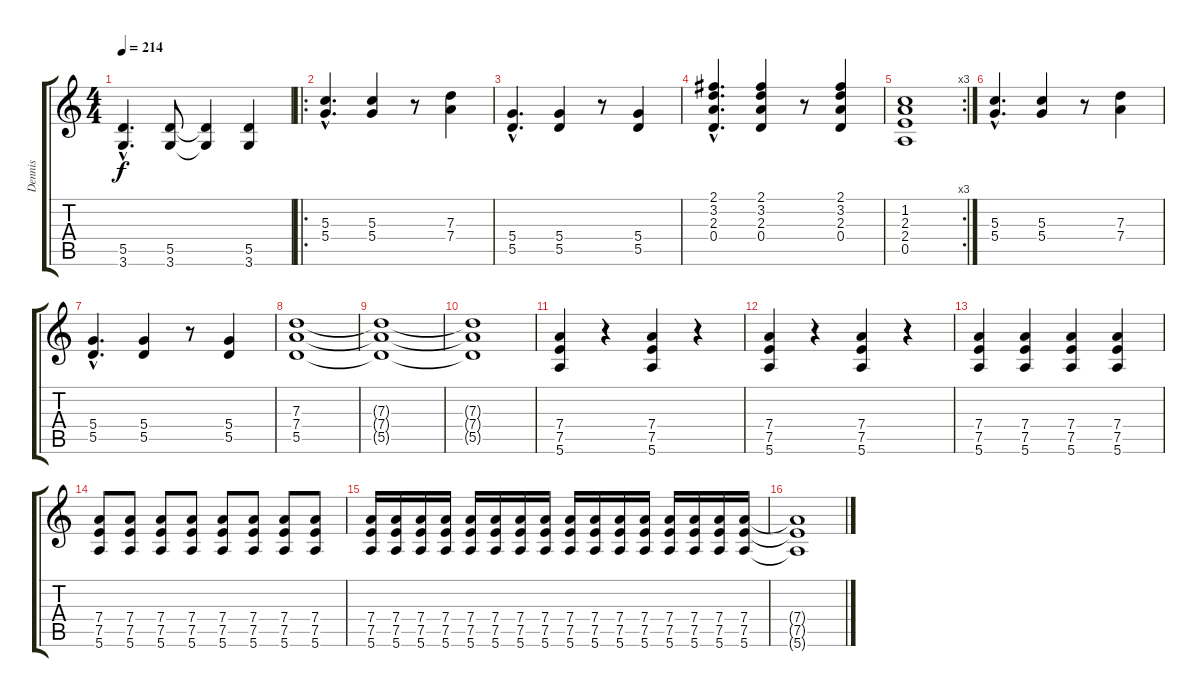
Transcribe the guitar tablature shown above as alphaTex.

\track ("Dennis" "Dennis") {instrument distortionguitar}
\staff {score tabs}
\tuning (E4 B3 G3 D3 A2 E2) {hide}
\ts (4 4)
\tempo 214
\clef g2
\ks c
(5.5{hac} 3.6{hac}).4{d dy f} (5.5 3.6).8 (5.5{t} 3.6{t}).4 (5.5 3.6).4 |
\ro
(5.3{hac} 5.4{hac}).4{d} (5.3 5.4).4 r.8 (7.3 7.4).4 |
(5.4{hac} 5.5{hac}).4{d} (5.4 5.5).4 r.8 (5.4 5.5).4 |
(2.1{hac} 3.2{hac} 2.3{hac} 0.4{hac}).4{d} (2.1 3.2 2.3 0.4).4 r.8 (2.1 3.2 2.3 0.4).4 |
\rc 3
(1.2 2.3 2.4 0.5).1 |
(5.3{hac} 5.4{hac}).4{d} (5.3 5.4).4 r.8 (7.3 7.4).4 |
(5.4{hac} 5.5{hac}).4{d} (5.4 5.5).4 r.8 (5.4 5.5).4 |
(7.3 7.4 5.5).1 |
(7.3{t} 7.4{t} 5.5{t}).1 |
(7.3{t} 7.4{t} 5.5{t}).1 |
(7.4 7.5 5.6).4 r.4 (7.4 7.5 5.6).4 r.4 |
(7.4 7.5 5.6).4 r.4 (7.4 7.5 5.6).4 r.4 |
(7.4 7.5 5.6).4 (7.4 7.5 5.6).4 (7.4 7.5 5.6).4 (7.4 7.5 5.6).4 |
(7.4 7.5 5.6).8 (7.4 7.5 5.6).8 (7.4 7.5 5.6).8 (7.4 7.5 5.6).8 (7.4 7.5 5.6).8 (7.4 7.5 5.6).8 (7.4 7.5 5.6).8 (7.4 7.5 5.6).8 |
(7.4 7.5 5.6).16 (7.4 7.5 5.6).16 (7.4 7.5 5.6).16 (7.4 7.5 5.6).16 (7.4 7.5 5.6).16 (7.4 7.5 5.6).16 (7.4 7.5 5.6).16 (7.4 7.5 5.6).16 (7.4 7.5 5.6).16 (7.4 7.5 5.6).16 (7.4 7.5 5.6).16 (7.4 7.5 5.6).16 (7.4 7.5 5.6).16 (7.4 7.5 5.6).16 (7.4 7.5 5.6).16 (7.4 7.5 5.6).16 |
(7.4{t} 7.5{t} 5.6{t}).1
